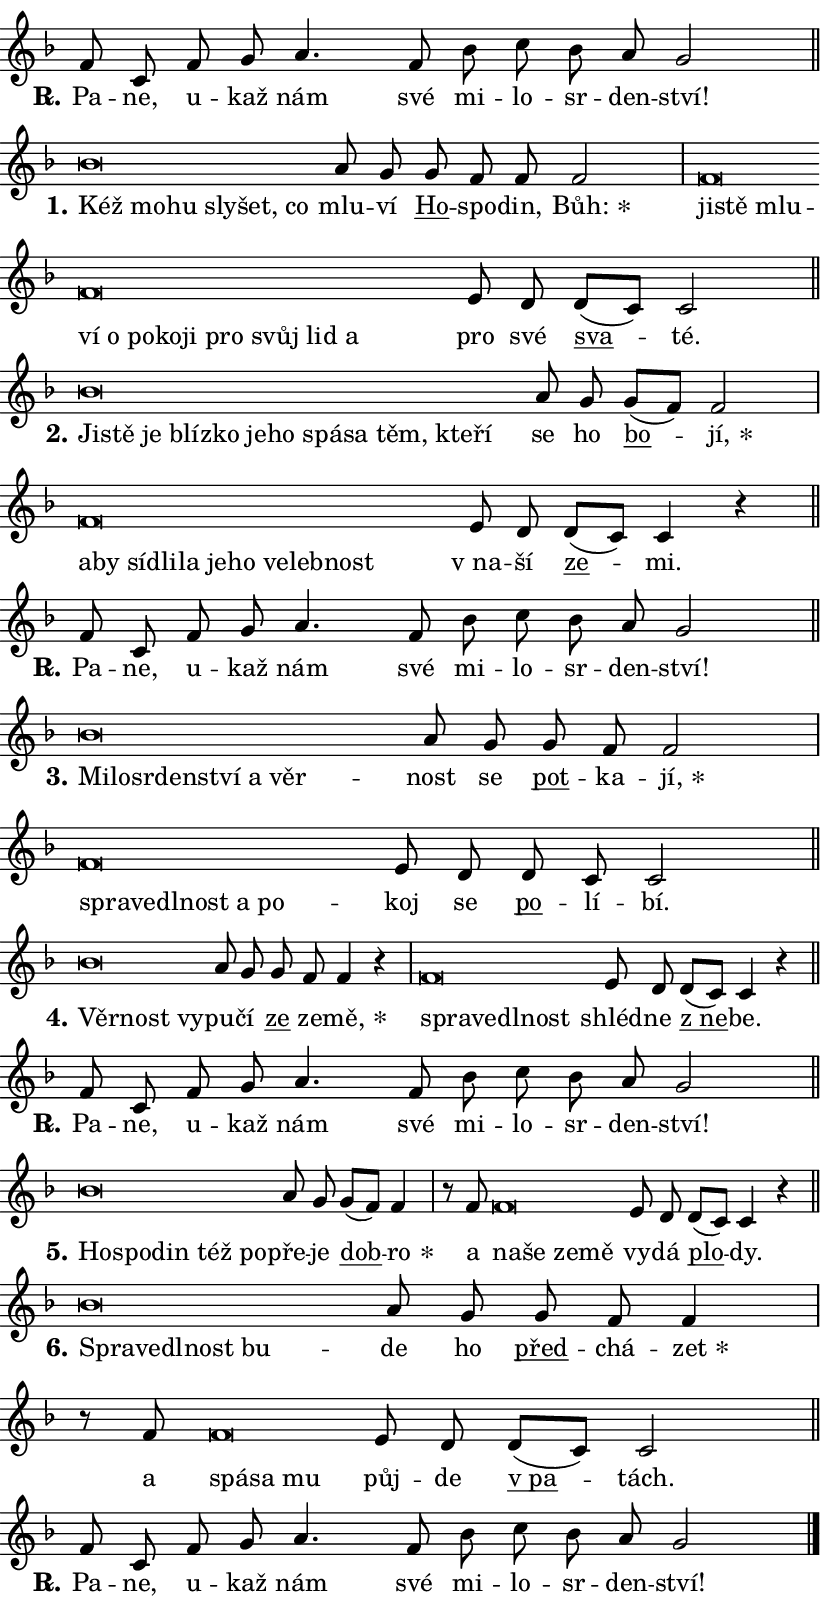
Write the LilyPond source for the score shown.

\version "2.24.0"
\header { tagline = "" }
\paper {
  indent = 0\cm
  top-margin = 0\cm
  right-margin = 0.13\cm % to fit lyric hyphens
  bottom-margin = 0\cm
  left-margin = 0\cm
  paper-width = 14\cm
  page-breaking = #ly:one-page-breaking
  system-system-spacing.basic-distance = #11
  score-system-spacing.basic-distance = #11
  ragged-last = ##f
}


%% Author: Thomas Morley
%% https://lists.gnu.org/archive/html/lilypond-user/2020-05/msg00002.html
#(define (line-position grob)
"Returns position of @var[grob} in current system:
   @code{'start}, if at first time-step
   @code{'end}, if at last time-step
   @code{'middle} otherwise
"
  (let* ((col (ly:item-get-column grob))
         (ln (ly:grob-object col 'left-neighbor))
         (rn (ly:grob-object col 'right-neighbor))
         (col-to-check-left (if (ly:grob? ln) ln col))
         (col-to-check-right (if (ly:grob? rn) rn col))
         (break-dir-left
           (and
             (ly:grob-property col-to-check-left 'non-musical #f)
             (ly:item-break-dir col-to-check-left)))
         (break-dir-right
           (and
             (ly:grob-property col-to-check-right 'non-musical #f)
             (ly:item-break-dir col-to-check-right))))
        (cond ((eqv? 1 break-dir-left) 'start)
              ((eqv? -1 break-dir-right) 'end)
              (else 'middle))))

#(define (tranparent-at-line-position vctor)
  (lambda (grob)
  "Relying on @code{line-position} select the relevant enry from @var{vctor}.
Used to determine transparency,"
    (case (line-position grob)
      ((end) (not (vector-ref vctor 0)))
      ((middle) (not (vector-ref vctor 1)))
      ((start) (not (vector-ref vctor 2))))))

noteHeadBreakVisibility =
#(define-music-function (break-visibility)(vector?)
"Makes @code{NoteHead}s transparent relying on @var{break-visibility}"
#{
  \override NoteHead.transparent =
    #(tranparent-at-line-position break-visibility)
#})

#(define delete-ledgers-for-transparent-note-heads
  (lambda (grob)
    "Reads whether a @code{NoteHead} is transparent.
If so this @code{NoteHead} is removed from @code{'note-heads} from
@var{grob}, which is supposed to be @code{LedgerLineSpanner}.
As a result ledgers are not printed for this @code{NoteHead}"
    (let* ((nhds-array (ly:grob-object grob 'note-heads))
           (nhds-list
             (if (ly:grob-array? nhds-array)
                 (ly:grob-array->list nhds-array)
                 '()))
           ;; Relies on the transparent-property being done before
           ;; Staff.LedgerLineSpanner.after-line-breaking is executed.
           ;; This is fragile ...
           (to-keep
             (remove
               (lambda (nhd)
                 (ly:grob-property nhd 'transparent #f))
               nhds-list)))
      ;; TODO find a better method to iterate over grob-arrays, similiar
      ;; to filter/remove etc for lists
      ;; For now rebuilt from scratch
      (set! (ly:grob-object grob 'note-heads)  '())
      (for-each
        (lambda (nhd)
          (ly:pointer-group-interface::add-grob grob 'note-heads nhd))
        to-keep))))

squashNotes = {
  \override NoteHead.X-extent = #'(-0.2 . 0.2)
  \override NoteHead.Y-extent = #'(-0.75 . 0)
  \override NoteHead.stencil =
    #(lambda (grob)
       (let ((pos (ly:grob-property grob 'staff-position)))
         (begin
           (if (< pos -7) (display "ERROR: Lower brevis then expected\n") (display ""))
           (if (<= pos -6) ly:text-interface::print ly:note-head::print))))
}
unSquashNotes = {
  \revert NoteHead.X-extent
  \revert NoteHead.Y-extent
  \revert NoteHead.stencil
}

hideNotes = \noteHeadBreakVisibility #begin-of-line-visible
unHideNotes = \noteHeadBreakVisibility #all-visible

% work-around for resetting accidentals
% https://lilypond.org/doc/v2.23/Documentation/notation/displaying-rhythms#unmetered-music
cadenzaMeasure = {
  \cadenzaOff
  \partial 1024 s1024
  \cadenzaOn
}

#(define-markup-command (accent layout props text) (markup?)
  "Underline accented syllable"
  (interpret-markup layout props
    #{\markup \override #'(offset . 4.3) \underline { #text }#}))

responsum = \markup \concat {
  "R" \hspace #-1.05 \path #0.1 #'((moveto 0 0.07) (lineto 0.9 0.8)) \hspace #0.05 "."
}

spaceSize = #0.6828661417322834 % exact space size for TeX Gyre Schola

\layout {
  \context {
    \Staff
    \remove "Time_signature_engraver"
    \override LedgerLineSpanner.after-line-breaking = #delete-ledgers-for-transparent-note-heads
  }
  \context {
    \Lyrics {
      \override LyricSpace.minimum-distance = \spaceSize
      \override LyricText.font-name = #"TeX Gyre Schola"
      \override LyricText.font-size = 1
      \override StanzaNumber.font-name = #"TeX Gyre Schola Bold"
      \override StanzaNumber.font-size = 1
    }
  }
  \context {
    \Score 
    \override NoteHead.text =
      #(lambda (grob) 
        (let ((pos (ly:grob-property grob 'staff-position)))
          #{\markup {
            \combine
              \halign #-0.55 \raise #(if (= pos -6) 0 0.5) \override #'(thickness . 2) \draw-line #'(3.2 . 0)
              \musicglyph "noteheads.sM1"
          }#}))
  }
}

% magnetic-lyrics.ily
%
%   written by
%     Jean Abou Samra <jean@abou-samra.fr>
%     Werner Lemberg <wl@gnu.org>
%
%   adapted by
%     Jiri Hon <jiri.hon@gmail.com>
%
% Version 2022-Apr-15

% https://www.mail-archive.com/lilypond-user@gnu.org/msg149350.html

#(define (Left_hyphen_pointer_engraver context)
   "Collect syllable-hyphen-syllable occurrences in lyrics and store
them in properties.  This engraver only looks to the left.  For
example, if the lyrics input is @code{foo -- bar}, it does the
following.

@itemize @bullet
@item
Set the @code{text} property of the @code{LyricHyphen} grob between
@q{foo} and @q{bar} to @code{foo}.

@item
Set the @code{left-hyphen} property of the @code{LyricText} grob with
text @q{foo} to the @code{LyricHyphen} grob between @q{foo} and
@q{bar}.
@end itemize

Use this auxiliary engraver in combination with the
@code{lyric-@/text::@/apply-@/magnetic-@/offset!} hook."
   (let ((hyphen #f)
         (text #f))
     (make-engraver
      (acknowledgers
       ((lyric-syllable-interface engraver grob source-engraver)
        (set! text grob)))
      (end-acknowledgers
       ((lyric-hyphen-interface engraver grob source-engraver)
        ;(when (not (grob::has-interface grob 'lyric-space-interface))
          (set! hyphen grob)));)
      ((stop-translation-timestep engraver)
       (when (and text hyphen)
         (ly:grob-set-object! text 'left-hyphen hyphen))
       (set! text #f)
       (set! hyphen #f)))))

#(define (lyric-text::apply-magnetic-offset! grob)
   "If the space between two syllables is less than the value in
property @code{LyricText@/.details@/.squash-threshold}, move the right
syllable to the left so that it gets concatenated with the left
syllable.

Use this function as a hook for
@code{LyricText@/.after-@/line-@/breaking} if the
@code{Left_@/hyphen_@/pointer_@/engraver} is active."
   (let ((hyphen (ly:grob-object grob 'left-hyphen #f)))
     (when hyphen
       (let ((left-text (ly:spanner-bound hyphen LEFT)))
         (when (grob::has-interface left-text 'lyric-syllable-interface)
           (let* ((common (ly:grob-common-refpoint grob left-text X))
                  (this-x-ext (ly:grob-extent grob common X))
                  (left-x-ext
                   (begin
                     ;; Trigger magnetism for left-text.
                     (ly:grob-property left-text 'after-line-breaking)
                     (ly:grob-extent left-text common X)))
                  ;; `delta` is the gap width between two syllables.
                  (delta (- (interval-start this-x-ext)
                            (interval-end left-x-ext)))
                  (details (ly:grob-property grob 'details))
                  (threshold (assoc-get 'squash-threshold details 0.2)))
             (when (< delta threshold)
               (let* (;; We have to manipulate the input text so that
                      ;; ligatures crossing syllable boundaries are not
                      ;; disabled.  For languages based on the Latin
                      ;; script this is essentially a beautification.
                      ;; However, for non-Western scripts it can be a
                      ;; necessity.
                      (lt (ly:grob-property left-text 'text))
                      (rt (ly:grob-property grob 'text))
                      (is-space (grob::has-interface hyphen 'lyric-space-interface))
                      (space (if is-space " " ""))
                      (extra-delta (if is-space spaceSize 0))
                      ;; Append new syllable.
                      (ltrt-space (if (and (string? lt) (string? rt))
                                (string-append lt space rt)
                                (make-concat-markup (list lt space rt))))
                      ;; Right-align `ltrt` to the right side.
                      (ltrt-space-markup (grob-interpret-markup
                               grob
                               (make-translate-markup
                                (cons (interval-length this-x-ext) 0)
                                (make-right-align-markup ltrt-space)))))
                 (begin
                   ;; Don't print `left-text`.
                   (ly:grob-set-property! left-text 'stencil #f)
                   ;; Set text and stencil (which holds all collected
                   ;; syllables so far) and shift it to the left.
                   (ly:grob-set-property! grob 'text ltrt-space)
                   (ly:grob-set-property! grob 'stencil ltrt-space-markup)
                   (ly:grob-translate-axis! grob (- (- delta extra-delta)) X))))))))))


#(define (lyric-hyphen::displace-bounds-first grob)
   ;; Make very sure this callback isn't triggered too early.
   (let ((left (ly:spanner-bound grob LEFT))
         (right (ly:spanner-bound grob RIGHT)))
     (ly:grob-property left 'after-line-breaking)
     (ly:grob-property right 'after-line-breaking)
     (ly:lyric-hyphen::print grob)))

squashThreshold = #0.4

\layout {
  \context {
    \Lyrics
    \consists #Left_hyphen_pointer_engraver
    \override LyricText.after-line-breaking =
      #lyric-text::apply-magnetic-offset!
    \override LyricHyphen.stencil = #lyric-hyphen::displace-bounds-first
    \override LyricText.details.squash-threshold = \squashThreshold
    \override LyricHyphen.minimum-distance = 0
    \override LyricHyphen.minimum-length = \squashThreshold
  }
}

squashText = \override LyricText.details.squash-threshold = 9999
unSquashText = \override LyricText.details.squash-threshold = \squashThreshold

leftText = \override LyricText.self-alignment-X = #LEFT
unLeftText = \revert LyricText.self-alignment-X

starOffset = #(lambda (grob) 
                (let ((x_offset (ly:self-alignment-interface::aligned-on-x-parent grob)))
                  (if (= x_offset 0) 0 (+ x_offset 1.2))))

star = #(define-music-function (syllable)(string?)
"Append star separator at the end of a syllable"
#{
  \once \override LyricText.X-offset = #starOffset
  \lyricmode { \markup {
    #syllable
    \override #'((font-name . "TeX Gyre Schola Bold")) \hspace #0.2 \lower #0.65 \larger "*"
  } }
#})

starAccent = #(define-music-function (syllable)(string?)
"Append star separator at the end of a syllable and make accent"
#{
  \once \override LyricText.X-offset = #starOffset
  \lyricmode { \markup {
    \accent #syllable
    \override #'((font-name . "TeX Gyre Schola Bold")) \hspace #0.2 \lower #0.65 \larger "*"
  } }
#})

breath = #(define-music-function (syllable)(string?)
"Append breathing indicator at the end of a syllable"
#{
  \lyricmode { \markup { #syllable "+" } }
#})

optionalBreath = #(define-music-function (syllable)(string?)
"Append optional breathing indicator at the end of a syllable"
#{
  \lyricmode { \markup { #syllable "(+)" } }
#})


\score {
    <<
        \new Voice = "melody" { \cadenzaOn \key f \major \relative { f'8 c f g a4. f8 \bar "" bes c bes a g2 \cadenzaMeasure \bar "||" \break } }
        \new Lyrics \lyricsto "melody" { \lyricmode { \set stanza = \responsum
Pa -- ne, u -- kaž nám své mi -- lo -- sr -- den -- ství! } }
    >>
    \layout {}
}

\score {
    <<
        \new Voice = "melody" { \cadenzaOn \key f \major \relative { \squashNotes bes'\breve*1/16 \hideNotes \breve*1/16 \bar "" \breve*1/16 \bar "" \breve*1/16 \bar "" \breve*1/16 \breve*1/16 \bar "" \unHideNotes \unSquashNotes a8 g \bar "" g f f f2 \cadenzaMeasure \bar "|" \squashNotes f\breve*1/16 \hideNotes \breve*1/16 \bar "" \breve*1/16 \bar "" \breve*1/16 \bar "" \breve*1/16 \bar "" \breve*1/16 \bar "" \breve*1/16 \bar "" \breve*1/16 \bar "" \breve*1/16 \bar "" \breve*1/16 \bar "" \breve*1/16 \breve*1/16 \bar "" \unHideNotes \unSquashNotes e8 d \bar "" d[( c)] c2 \cadenzaMeasure \bar "||" \break } }
        \new Lyrics \lyricsto "melody" { \lyricmode { \set stanza = "1."
\leftText Kéž \squashText mo -- hu sly -- šet, co \unLeftText \unSquashText mlu -- ví \markup \accent Ho -- spo -- din, \star Bůh: \leftText ji -- \squashText stě mlu -- ví o po -- ko -- ji pro svůj lid a \unLeftText \unSquashText pro své \markup \accent sva -- té. } }
    >>
    \layout {}
}

\score {
    <<
        \new Voice = "melody" { \cadenzaOn \key f \major \relative { \squashNotes bes'\breve*1/16 \hideNotes \breve*1/16 \bar "" \breve*1/16 \bar "" \breve*1/16 \bar "" \breve*1/16 \bar "" \breve*1/16 \bar "" \breve*1/16 \bar "" \breve*1/16 \bar "" \breve*1/16 \bar "" \breve*1/16 \bar "" \breve*1/16 \breve*1/16 \bar "" \unHideNotes \unSquashNotes a8 g \bar "" g[( f)] f2 \cadenzaMeasure \bar "|" \squashNotes f\breve*1/16 \hideNotes \breve*1/16 \bar "" \breve*1/16 \bar "" \breve*1/16 \bar "" \breve*1/16 \bar "" \breve*1/16 \bar "" \breve*1/16 \bar "" \breve*1/16 \bar "" \breve*1/16 \breve*1/16 \bar "" \unHideNotes \unSquashNotes e8 d \bar "" d[( c)] c4 r \cadenzaMeasure \bar "||" \break } }
        \new Lyrics \lyricsto "melody" { \lyricmode { \set stanza = "2."
\leftText Ji -- \squashText stě je blíz -- ko je -- ho spá -- sa těm, kte -- ří \unLeftText \unSquashText se ho \markup \accent bo -- \star jí, \leftText a -- \squashText by sí -- dli -- la je -- ho ve -- leb -- nost \unLeftText \unSquashText "v na" -- ší \markup \accent ze -- mi. } }
    >>
    \layout {}
}

\score {
    <<
        \new Voice = "melody" { \cadenzaOn \key f \major \relative { f'8 c f g a4. f8 \bar "" bes c bes a g2 \cadenzaMeasure \bar "||" \break } }
        \new Lyrics \lyricsto "melody" { \lyricmode { \set stanza = \responsum
Pa -- ne, u -- kaž nám své mi -- lo -- sr -- den -- ství! } }
    >>
    \layout {}
}

\score {
    <<
        \new Voice = "melody" { \cadenzaOn \key f \major \relative { \squashNotes bes'\breve*1/16 \hideNotes \breve*1/16 \bar "" \breve*1/16 \bar "" \breve*1/16 \bar "" \breve*1/16 \bar "" \breve*1/16 \breve*1/16 \bar "" \unHideNotes \unSquashNotes a8 g \bar "" g f f2 \cadenzaMeasure \bar "|" \squashNotes f\breve*1/16 \hideNotes \breve*1/16 \bar "" \breve*1/16 \bar "" \breve*1/16 \bar "" \breve*1/16 \breve*1/16 \bar "" \unHideNotes \unSquashNotes e8 d \bar "" d c c2 \cadenzaMeasure \bar "||" \break } }
        \new Lyrics \lyricsto "melody" { \lyricmode { \set stanza = "3."
\leftText Mi -- \squashText lo -- sr -- den -- ství a věr -- \unLeftText \unSquashText nost se \markup \accent pot -- ka -- \star jí, \leftText spra -- \squashText ve -- dl -- nost a po -- \unLeftText \unSquashText koj se \markup \accent po -- lí -- bí. } }
    >>
    \layout {}
}

\score {
    <<
        \new Voice = "melody" { \cadenzaOn \key f \major \relative { \squashNotes bes'\breve*1/16 \hideNotes \breve*1/16 \breve*1/16 \bar "" \unHideNotes \unSquashNotes a8 g \bar "" g f f4 r \cadenzaMeasure \bar "|" \squashNotes f\breve*1/16 \hideNotes \breve*1/16 \bar "" \breve*1/16 \breve*1/16 \bar "" \unHideNotes \unSquashNotes e8 d \bar "" d[( c)] c4 r \cadenzaMeasure \bar "||" \break } }
        \new Lyrics \lyricsto "melody" { \lyricmode { \set stanza = "4."
\leftText Věr -- \squashText nost vy -- \unLeftText \unSquashText pu -- čí \markup \accent ze ze -- \star mě, \leftText spra -- \squashText ve -- dl -- nost \unLeftText \unSquashText shléd -- ne \markup \accent "z ne" -- be. } }
    >>
    \layout {}
}

\score {
    <<
        \new Voice = "melody" { \cadenzaOn \key f \major \relative { f'8 c f g a4. f8 \bar "" bes c bes a g2 \cadenzaMeasure \bar "||" \break } }
        \new Lyrics \lyricsto "melody" { \lyricmode { \set stanza = \responsum
Pa -- ne, u -- kaž nám své mi -- lo -- sr -- den -- ství! } }
    >>
    \layout {}
}

\score {
    <<
        \new Voice = "melody" { \cadenzaOn \key f \major \relative { \squashNotes bes'\breve*1/16 \hideNotes \breve*1/16 \bar "" \breve*1/16 \bar "" \breve*1/16 \breve*1/16 \bar "" \unHideNotes \unSquashNotes a8 g \bar "" g[( f)] f4 \cadenzaMeasure \bar "|" r8 f8 \squashNotes f\breve*1/16 \hideNotes \breve*1/16 \bar "" \breve*1/16 \breve*1/16 \bar "" \unHideNotes \unSquashNotes e8 d \bar "" d[( c)] c4 r \cadenzaMeasure \bar "||" \break } }
        \new Lyrics \lyricsto "melody" { \lyricmode { \set stanza = "5."
\leftText Ho -- \squashText spo -- din též po -- \unLeftText \unSquashText pře -- je \markup \accent dob -- \star ro a \leftText na -- \squashText še ze -- mě \unLeftText \unSquashText vy -- dá \markup \accent plo -- dy. } }
    >>
    \layout {}
}

\score {
    <<
        \new Voice = "melody" { \cadenzaOn \key f \major \relative { \squashNotes bes'\breve*1/16 \hideNotes \breve*1/16 \bar "" \breve*1/16 \bar "" \breve*1/16 \breve*1/16 \bar "" \unHideNotes \unSquashNotes a8 g \bar "" g f f4 \cadenzaMeasure \bar "|" r8 f8 \squashNotes f\breve*1/16 \hideNotes \breve*1/16 \breve*1/16 \bar "" \unHideNotes \unSquashNotes e8 d \bar "" d[( c)] c2 \cadenzaMeasure \bar "||" \break } }
        \new Lyrics \lyricsto "melody" { \lyricmode { \set stanza = "6."
\leftText Spra -- \squashText ve -- dl -- nost bu -- \unLeftText \unSquashText de ho \markup \accent před -- chá -- \star zet a \leftText spá -- \squashText sa mu \unLeftText \unSquashText půj -- de \markup \accent "v pa" -- tách. } }
    >>
    \layout {}
}

\score {
    <<
        \new Voice = "melody" { \cadenzaOn \key f \major \relative { f'8 c f g a4. f8 \bar "" bes c bes a g2 \cadenzaMeasure \bar "||" \break } \bar "|." }
        \new Lyrics \lyricsto "melody" { \lyricmode { \set stanza = \responsum
Pa -- ne, u -- kaž nám své mi -- lo -- sr -- den -- ství! } }
    >>
    \layout {}
}
